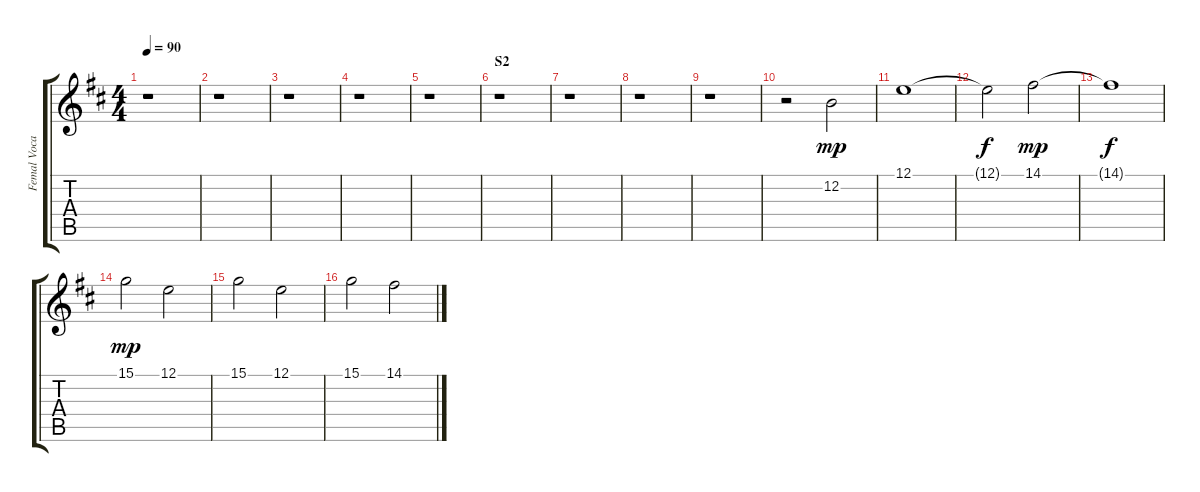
\track ("Femal Vocal 2" "Femal Voca") {instrument choiraahs}
\staff {score tabs}
\tuning (E4 B3 G3 D3 A2 E2) {hide}
\ts (4 4)
\tempo 90
\clef g2
\ks d
r.1{dy mp} |
r.1 |
r.1 |
r.1 |
r.1 |
\section ("" "S2")
r.1 |
r.1 |
r.1 |
r.1 |
r.2 12.2.2 |
12.1.1 |
12.1{t}.2{dy f} 14.1.2{dy mp} |
14.1{t}.1{dy f} |
15.1.2{dy mp} 12.1.2 |
15.1.2 12.1.2 |
15.1.2 14.1.2
